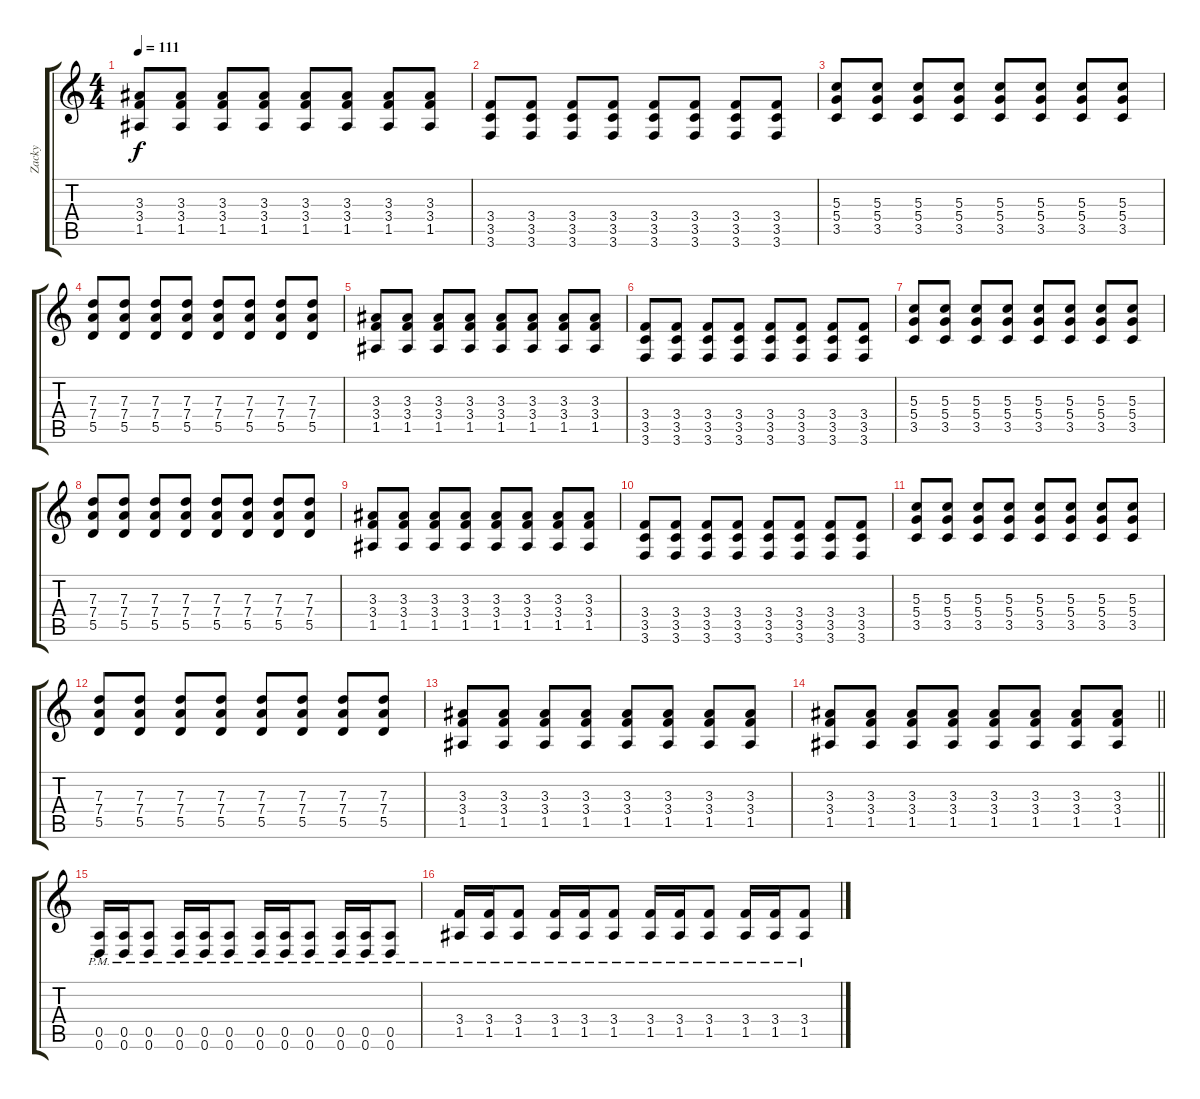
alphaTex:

\track ("Zacky" "Zacky") {instrument distortionguitar}
\staff {score tabs}
\tuning (E4 B3 G3 D3 A2 D2) {hide}
\ts (4 4)
\tempo 111
\clef g2
\ks c
(3.3 3.4 1.5).8{dy f} (3.3 3.4 1.5).8 (3.3 3.4 1.5).8 (3.3 3.4 1.5).8 (3.3 3.4 1.5).8 (3.3 3.4 1.5).8 (3.3 3.4 1.5).8 (3.3 3.4 1.5).8 |
(3.4 3.5 3.6).8 (3.4 3.5 3.6).8 (3.4 3.5 3.6).8 (3.4 3.5 3.6).8 (3.4 3.5 3.6).8 (3.4 3.5 3.6).8 (3.4 3.5 3.6).8 (3.4 3.5 3.6).8 |
(5.3 5.4 3.5).8 (5.3 5.4 3.5).8 (5.3 5.4 3.5).8 (5.3 5.4 3.5).8 (5.3 5.4 3.5).8 (5.3 5.4 3.5).8 (5.3 5.4 3.5).8 (5.3 5.4 3.5).8 |
(7.3 7.4 5.5).8 (7.3 7.4 5.5).8 (7.3 7.4 5.5).8 (7.3 7.4 5.5).8 (7.3 7.4 5.5).8 (7.3 7.4 5.5).8 (7.3 7.4 5.5).8 (7.3 7.4 5.5).8 |
(3.3 3.4 1.5).8 (3.3 3.4 1.5).8 (3.3 3.4 1.5).8 (3.3 3.4 1.5).8 (3.3 3.4 1.5).8 (3.3 3.4 1.5).8 (3.3 3.4 1.5).8 (3.3 3.4 1.5).8 |
(3.4 3.5 3.6).8 (3.4 3.5 3.6).8 (3.4 3.5 3.6).8 (3.4 3.5 3.6).8 (3.4 3.5 3.6).8 (3.4 3.5 3.6).8 (3.4 3.5 3.6).8 (3.4 3.5 3.6).8 |
(5.3 5.4 3.5).8 (5.3 5.4 3.5).8 (5.3 5.4 3.5).8 (5.3 5.4 3.5).8 (5.3 5.4 3.5).8 (5.3 5.4 3.5).8 (5.3 5.4 3.5).8 (5.3 5.4 3.5).8 |
(7.3 7.4 5.5).8 (7.3 7.4 5.5).8 (7.3 7.4 5.5).8 (7.3 7.4 5.5).8 (7.3 7.4 5.5).8 (7.3 7.4 5.5).8 (7.3 7.4 5.5).8 (7.3 7.4 5.5).8 |
(3.3 3.4 1.5).8 (3.3 3.4 1.5).8 (3.3 3.4 1.5).8 (3.3 3.4 1.5).8 (3.3 3.4 1.5).8 (3.3 3.4 1.5).8 (3.3 3.4 1.5).8 (3.3 3.4 1.5).8 |
(3.4 3.5 3.6).8 (3.4 3.5 3.6).8 (3.4 3.5 3.6).8 (3.4 3.5 3.6).8 (3.4 3.5 3.6).8 (3.4 3.5 3.6).8 (3.4 3.5 3.6).8 (3.4 3.5 3.6).8 |
(5.3 5.4 3.5).8 (5.3 5.4 3.5).8 (5.3 5.4 3.5).8 (5.3 5.4 3.5).8 (5.3 5.4 3.5).8 (5.3 5.4 3.5).8 (5.3 5.4 3.5).8 (5.3 5.4 3.5).8 |
(7.3 7.4 5.5).8 (7.3 7.4 5.5).8 (7.3 7.4 5.5).8 (7.3 7.4 5.5).8 (7.3 7.4 5.5).8 (7.3 7.4 5.5).8 (7.3 7.4 5.5).8 (7.3 7.4 5.5).8 |
(3.3 3.4 1.5).8 (3.3 3.4 1.5).8 (3.3 3.4 1.5).8 (3.3 3.4 1.5).8 (3.3 3.4 1.5).8 (3.3 3.4 1.5).8 (3.3 3.4 1.5).8 (3.3 3.4 1.5).8 |
\barLineRight lightlight
(3.3 3.4 1.5).8 (3.3 3.4 1.5).8 (3.3 3.4 1.5).8 (3.3 3.4 1.5).8 (3.3 3.4 1.5).8 (3.3 3.4 1.5).8 (3.3 3.4 1.5).8 (3.3 3.4 1.5).8 |
(0.5{pm} 0.6{pm}).16 (0.5{pm} 0.6{pm}).16 (0.5{pm} 0.6{pm}).8 (0.5{pm} 0.6{pm}).16 (0.5{pm} 0.6{pm}).16 (0.5{pm} 0.6{pm}).8 (0.5{pm} 0.6{pm}).16 (0.5{pm} 0.6{pm}).16 (0.5{pm} 0.6{pm}).8 (0.5{pm} 0.6{pm}).16 (0.5{pm} 0.6{pm}).16 (0.5{pm} 0.6{pm}).8 |
(3.4{pm} 1.5{pm}).16 (3.4{pm} 1.5{pm}).16 (3.4{pm} 1.5{pm}).8 (3.4{pm} 1.5{pm}).16 (3.4{pm} 1.5{pm}).16 (3.4{pm} 1.5{pm}).8 (3.4{pm} 1.5{pm}).16 (3.4{pm} 1.5{pm}).16 (3.4{pm} 1.5{pm}).8 (3.4{pm} 1.5{pm}).16 (3.4{pm} 1.5{pm}).16 (3.4{pm} 1.5{pm}).8
